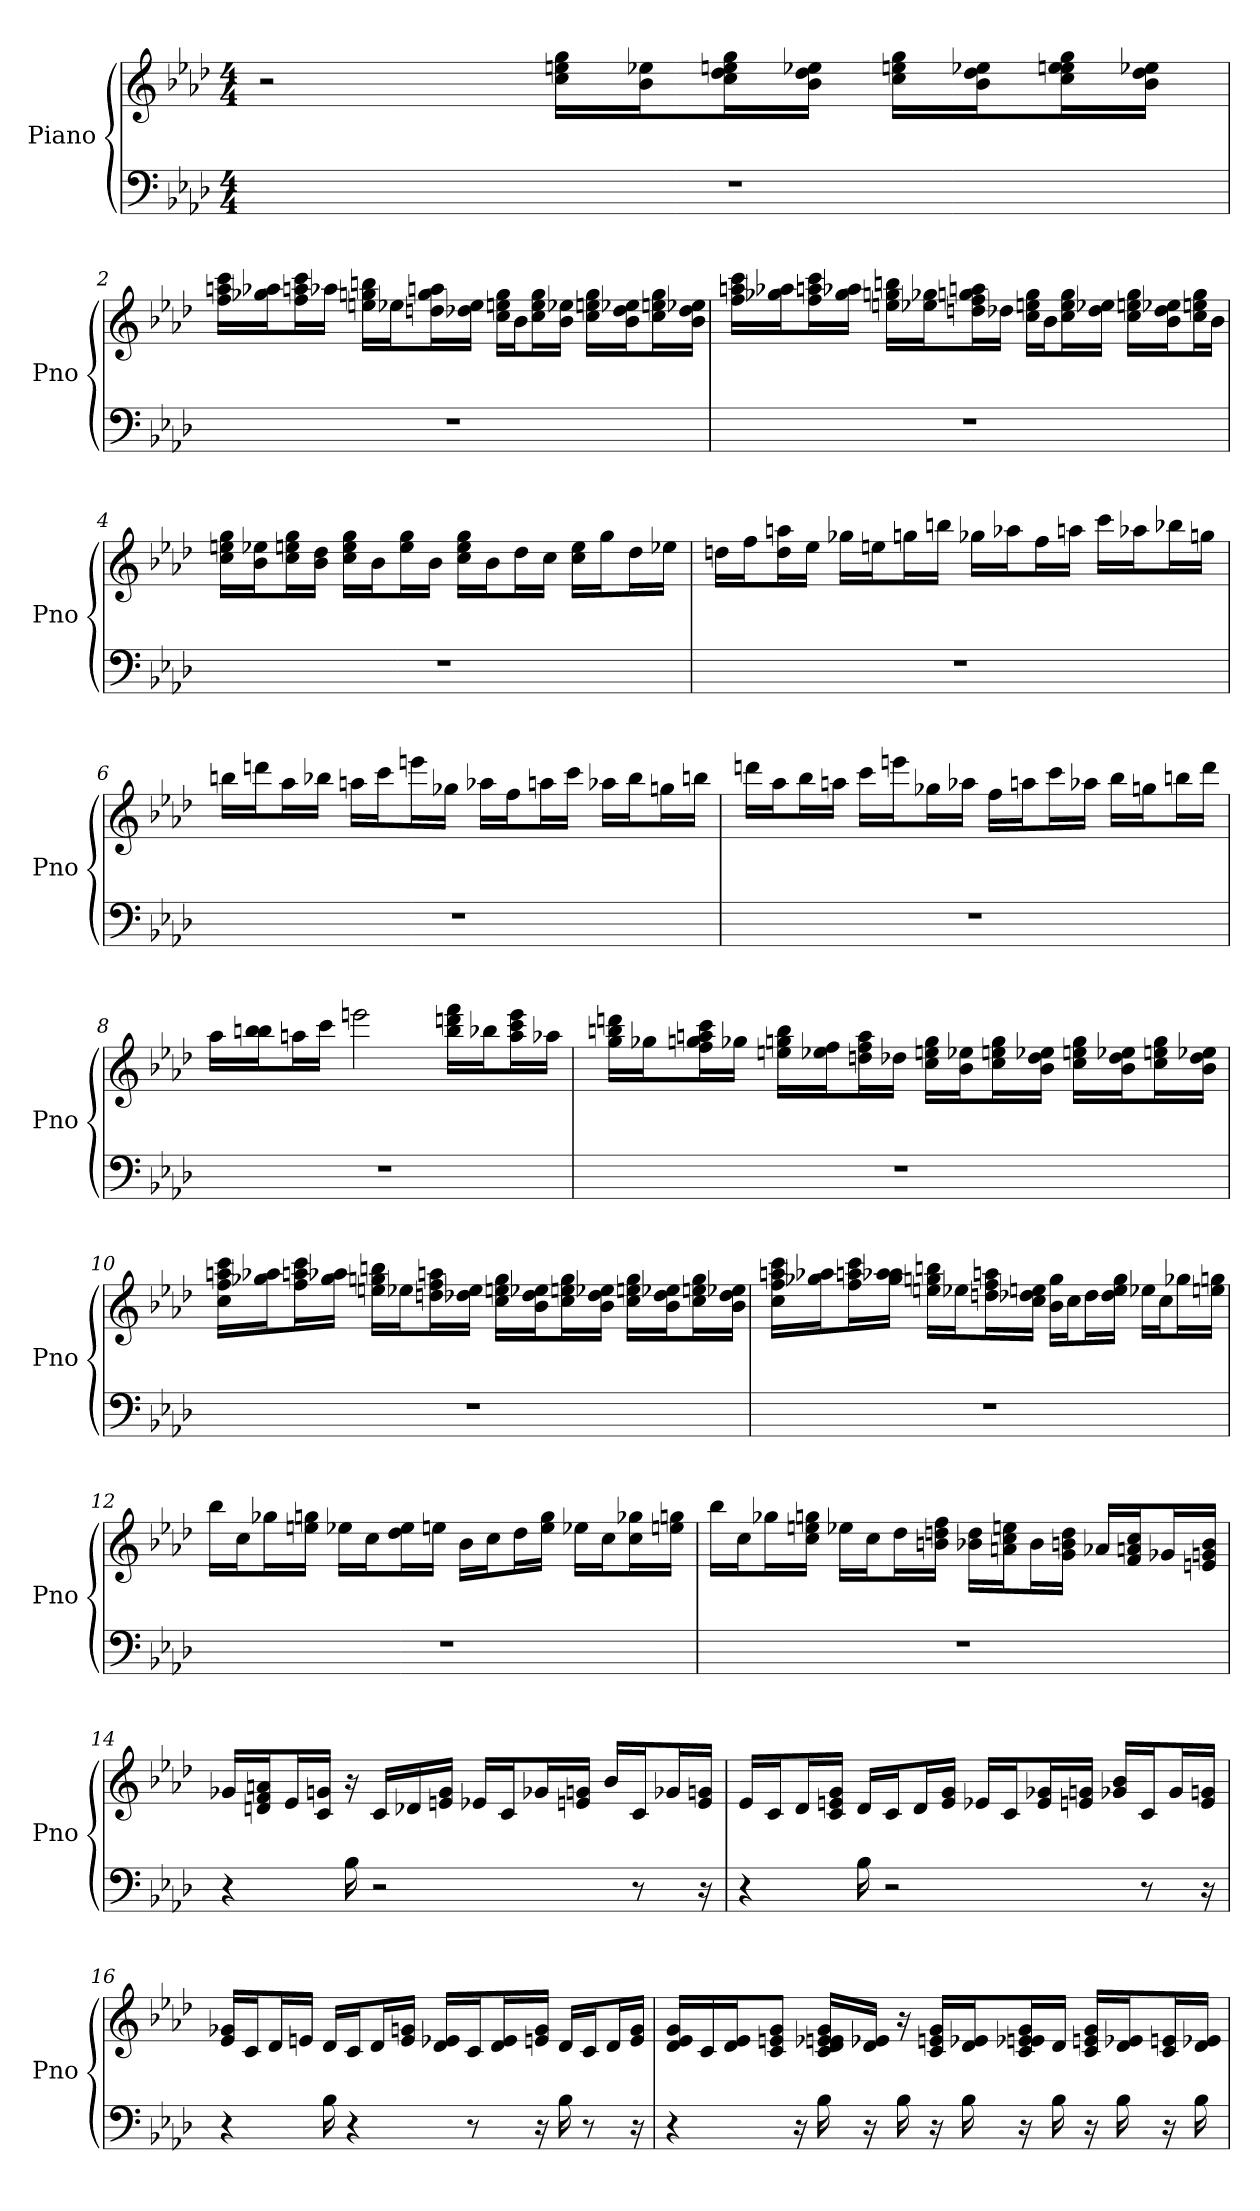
**kern	**kern
*part1	*part1
*staff2	*staff1
*I"Piano	*
*I'Pno	*
*clefF4	*clefG2
*k[b-e-a-d-]	*k[b-e-a-d-]
*A-:	*A-:
*M4/4	*M4/4
*MM130	*MM130
=1	=1
1r	2r
.	16ee\ 16cc\ 16gg\LL
.	16b-\ 16ee-\J
.	16dd-\ 16gg\ 16ee\ 16cc\L
.	16b-\ 16ee-\ 16dd-\JJ
.	16gg\ 16ee\ 16cc\LL
.	16b-\ 16ee-\ 16dd-\J
.	16ee-\ 16ee\ 16gg\ 16cc\L
.	16ee-\ 16b-\ 16dd-\JJ
=2	=2
1r	16ccc\ 16aa\ 16ff\LL
.	16gg-\ 16aa-\J
.	16aa\ 16ccc\ 16ff\L
.	16aa-\JJ
.	16ee\ 16gg\ 16bb\LL
.	16ee-\J
.	16aa\ 16gg\ 16dd\L
.	16dd-\ 16ee-\JJ
.	16gg\ 16cc\ 16ee\LL
.	16b-\J
.	16cc\ 16ee\ 16gg\L
.	16ee-\ 16b-\JJ
.	16cc\ 16gg\ 16ee\LL
.	16ee-\ 16dd-\ 16b-\J
.	16cc\ 16ee\ 16gg\L
.	16dd-\ 16b-\ 16ee-\JJ
=3	=3
1r	16aa\ 16ff\ 16ccc\LL
.	16gg-\ 16aa-\J
.	16ff\ 16aa\ 16ccc\L
.	16aa-\ 16gg-\JJ
.	16bb\ 16ee\ 16gg\LL
.	16gg-\ 16ee-\J
.	16gg\ 16ff\ 16aa\ 16dd\L
.	16dd-\JJ
.	16cc\ 16ee\ 16gg\LL
.	16b-\J
.	16gg\ 16cc\ 16ee\L
.	16dd-\ 16ee-\JJ
.	16cc\ 16gg\ 16ee\LL
.	16b-\ 16dd-\ 16ee-\J
.	16ee\ 16cc\ 16gg\L
.	16b-\JJ
=4	=4
1r	16cc\ 16gg\ 16ee\LL
.	16ee-\ 16b-\J
.	16gg\ 16cc\ 16ee\L
.	16b-\ 16dd-\JJ
.	16cc\ 16ee\ 16gg\LL
.	16b-\J
.	16gg\ 16ee\L
.	16b-\JJ
.	16gg\ 16ee\ 16cc\LL
.	16b-\J
.	16dd-\L
.	16cc\JJ
.	16ee\ 16cc\LL
.	16gg\J
.	16dd-\L
.	16ee-\JJ
=5	=5
1r	16dd\LL
.	16ff\J
.	16dd\ 16aa\L
.	16ee-\JJ
.	16gg-\LL
.	16ee\J
.	16gg\L
.	16bb\JJ
.	16gg-\LL
.	16aa-\J
.	16ff\L
.	16aa\JJ
.	16ccc\LL
.	16aa-\J
.	16bb-\L
.	16gg\JJ
=6	=6
1r	16bb\LL
.	16ddd\J
.	16aa-\L
.	16bb-\JJ
.	16aa\LL
.	16ccc\J
.	16eee\L
.	16gg-\JJ
.	16aa-\LL
.	16ff\J
.	16aa\L
.	16ccc\JJ
.	16aa-\LL
.	16bb-\J
.	16gg\L
.	16bb\JJ
=7	=7
1r	16ddd\LL
.	16aa-\J
.	16bb-\L
.	16aa\JJ
.	16ccc\LL
.	16eee\J
.	16gg-\L
.	16aa-\JJ
.	16ff\LL
.	16aa\J
.	16ccc\L
.	16aa-\JJ
.	16bb-\LL
.	16gg\J
.	16bb\L
.	16ddd\JJ
=8	=8
1r	16aa-\LL
.	16bb-\ 16bb\J
.	16aa\L
.	16ccc\JJ
.	2eee
.	16ddd\ 16fff\ 16bb\LL
.	16bb-\J
.	16aa\ 16eee\ 16ccc\L
.	16aa-\JJ
=9	=9
1r	16gg\ 16bb\ 16ddd\LL
.	16gg-\J
.	16ccc\ 16ff\ 16aa\ 16gg\L
.	16gg-\JJ
.	16bb\ 16gg\ 16ee\LL
.	16ff\ 16ee-\J
.	16aa\ 16ff\ 16dd\L
.	16dd-\JJ
.	16ee\ 16cc\ 16gg\LL
.	16b-\ 16ee-\J
.	16ee\ 16cc\ 16gg\L
.	16dd-\ 16b-\ 16ee-\JJ
.	16gg\ 16ee\ 16cc\LL
.	16dd-\ 16b-\ 16ee-\J
.	16gg\ 16ee\ 16cc\L
.	16b-\ 16ee-\ 16dd-\JJ
=10	=10
1r	16cc\ 16ccc\ 16ff\ 16aa\LL
.	16gg-\ 16aa-\J
.	16ccc\ 16ff\ 16aa\L
.	16gg-\ 16aa-\JJ
.	16bb\ 16ee\ 16gg\LL
.	16ee-\J
.	16dd\ 16ff\ 16aa\L
.	16dd-\ 16ee-\JJ
.	16ee\ 16cc\ 16gg\LL
.	16dd-\ 16b-\ 16ee-\J
.	16cc\ 16ee\ 16gg\L
.	16dd-\ 16b-\ 16ee-\JJ
.	16cc\ 16ee\ 16gg\LL
.	16ee-\ 16dd-\ 16b-\J
.	16gg\ 16ee\ 16cc\L
.	16ee-\ 16dd-\ 16b-\JJ
=11	=11
1r	16ccc\ 16aa\ 16ff\ 16cc\LL
.	16gg-\ 16aa-\J
.	16ccc\ 16aa\ 16ff\L
.	16aa\ 16gg-\ 16aa-\JJ
.	16bb\ 16gg\ 16ee\LL
.	16ee-\J
.	16ff\ 16aa\ 16dd\L
.	16dd-\ 16cc\ 16ee\JJ
.	16gg\ 16b-\LL
.	16cc\J
.	16dd-\L
.	16dd-\ 16gg\ 16ee\JJ
.	16ee-\LL
.	16cc\J
.	16gg-\L
.	16gg\ 16ee\JJ
=12	=12
1r	16bb-\LL
.	16cc\J
.	16gg-\L
.	16gg\ 16ee\JJ
.	16ee-\LL
.	16cc\J
.	16dd-\ 16ee-\L
.	16ee\JJ
.	16b-\LL
.	16cc\J
.	16dd-\L
.	16ee\ 16gg\JJ
.	16ee-\LL
.	16cc\J
.	16cc\ 16gg-\L
.	16gg\ 16ee\JJ
=13	=13
1r	16bb-\LL
.	16cc\J
.	16gg-\L
.	16gg\ 16ee\ 16cc\JJ
.	16ee-\LL
.	16cc\J
.	16dd-\L
.	16ff\ 16b\ 16dd\JJ
.	16b-\ 16dd\LL
.	16ee\ 16a\ 16cc\J
.	16b-\L
.	16g\ 16b\ 16dd\JJ
.	16a-/LL
.	16f/ 16a/ 16cc/J
.	16g-/L
.	16g/ 16e/ 16b/JJ
=14	=14
4r	16g-/LL
.	16f/ 16d/ 16a/J
.	16e-/L
.	16c/ 16g/JJ
16B-	16r
2r	16c/LL
.	16d-/
.	16e/ 16g/JJ
.	16e-/LL
.	16c/J
.	16g-/L
.	16e/ 16g/JJ
.	16b-/LL
8r	16c/J
.	16g-/L
16r	16e/ 16g/JJ
=15	=15
4r	16e-/LL
.	16c/J
.	16d-/L
.	16e/ 16g/ 16c/JJ
16B-	16d-/LL
2r	16c/J
.	16d-/L
.	16e/ 16g/JJ
.	16e-/LL
.	16c/J
.	16g-/ 16e-/L
.	16e/ 16g/JJ
.	16g-/ 16b-/LL
8r	16c/J
.	16g-/L
16r	16g/ 16e/JJ
=16	=16
4r	16e-/ 16g-/LL
.	16c/J
.	16d-/L
.	16e/JJ
16B-	16d-/LL
4r	16c/J
.	16d-/L
.	16g/ 16e/JJ
.	16e-/ 16d-/LL
8r	16c/J
.	16e-/ 16d-/L
16r	16e/ 16g/JJ
16B-	16d-/LL
8r	16c/J
.	16d-/L
16r	16e/ 16g/JJ
=17	=17
4r	16g/ 16d-/ 16e-/LL
.	16c/J
.	16d-/ 16e-/K
.	8g/ 8c/ 8e/J
16r	.
16B-	16d-/ 16e-/ 16e/ 16g/ 16c/LL
16r	16d-/ 16e-/JJ
16B-	16r
16r	16c/ 16g/ 16e/LL
16B-	16d-/ 16e-/J
16r	16e/ 16g/ 16c/ 16e-/L
16B-	16d-/JJ
16r	16c/ 16g/ 16e/LL
16B-	16e-/ 16d-/J
16r	16e/ 16c/L
16B-	16d-/ 16e-/JJ
=	=
*-	*-
